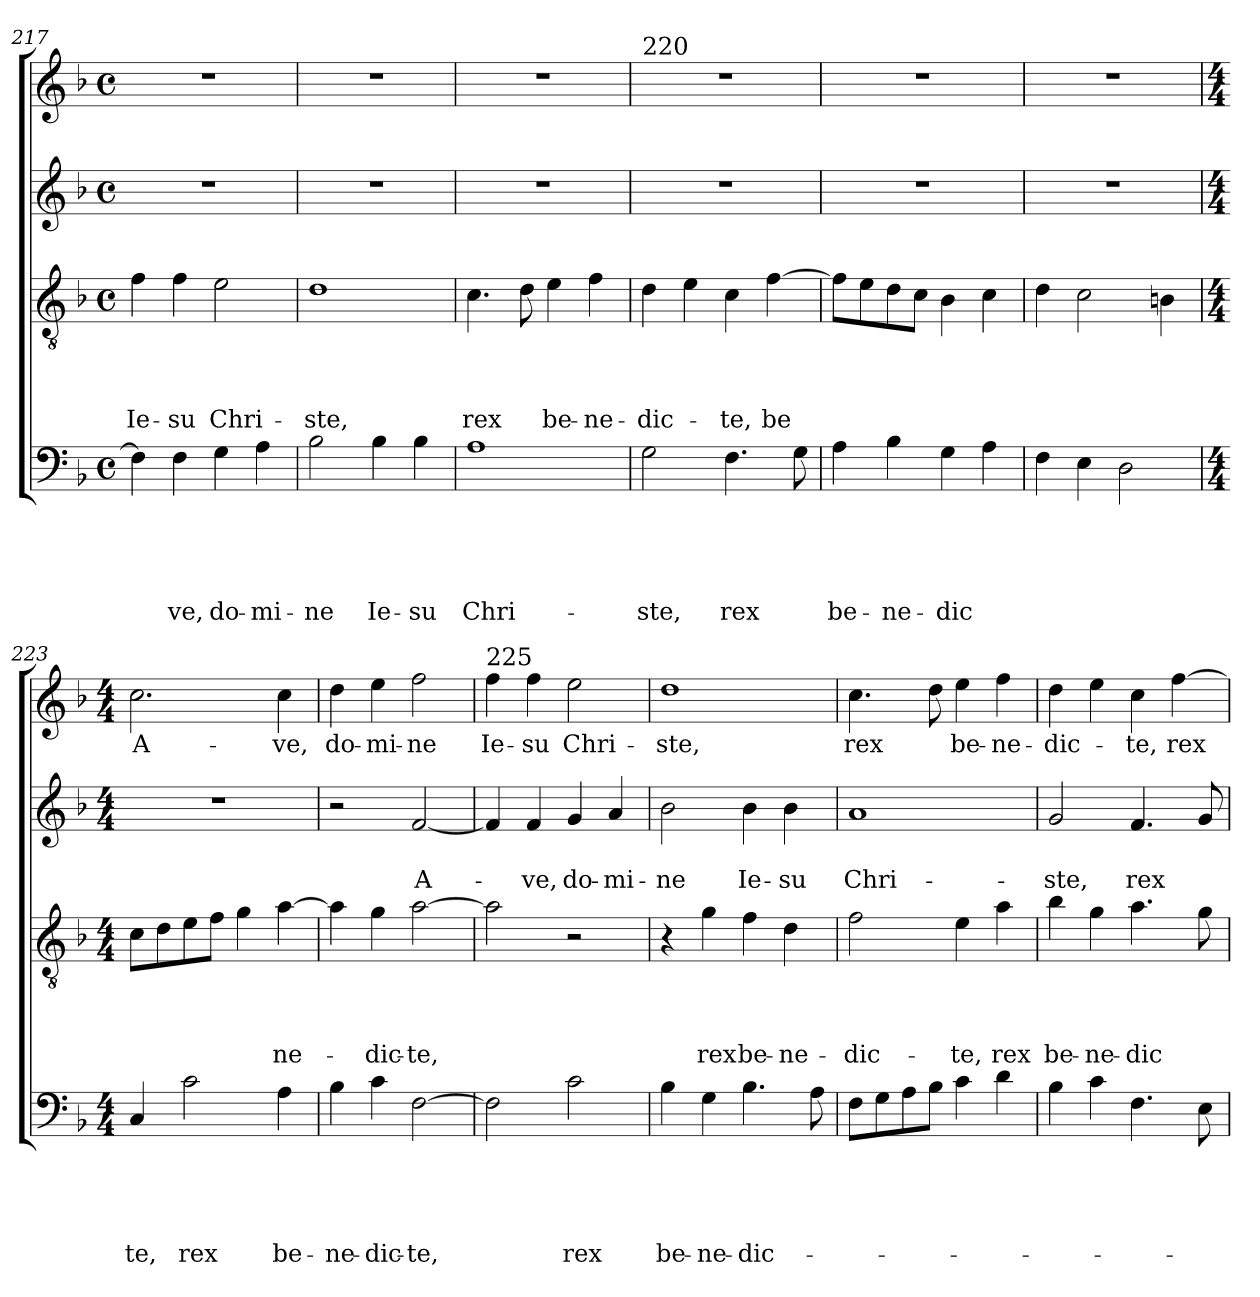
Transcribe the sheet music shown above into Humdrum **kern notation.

**kern	**text	**text	**text	**text	**text	**kern	**text	**text	**text	**text	**kern	**text	**text	**kern	**text
*part4	*part4	*part4	*part4	*part4	*part4	*part3	*part3	*part3	*part3	*part3	*part2	*part2	*part2	*part1	*part1
*staff4	*staff4	*staff4	*staff4	*staff4	*staff4	*staff3	*staff3	*staff3	*staff3	*staff3	*staff2	*staff2	*staff2	*staff1	*staff1
*clefF4	*	*	*	*	*	*clefGv2	*	*	*	*	*clefG2	*	*	*clefG2	*
*k[b-]	*	*	*	*	*	*k[b-]	*	*	*	*	*k[b-]	*	*	*k[b-]	*
*F:	*	*	*	*	*	*F:	*	*	*	*	*F:	*	*	*F:	*
*M4/4	*	*	*	*	*	*M4/4	*	*	*	*	*M4/4	*	*	*M4/4	*
*met(c)	*	*	*	*	*	*met(c)	*	*	*	*	*met(c)	*	*	*met(c)	*
=217	=217	=217	=217	=217	=217	=217	=217	=217	=217	=217	=217	=217	=217	=217	=217
!	!	!	!	!	!	!	!	!	!	!LO:LY:b	!	!	!	!	!
4F\]	.	.	.	.	.	4f\	.	.	.	Ie-	1r	.	.	1r	.
!	!	!	!	!	!LO:LY:b	!	!	!	!	!LO:LY:b	!	!	!	!	!
4F\	.	.	.	.	-ve,	4f\	.	.	.	-su	.	.	.	.	.
!	!	!	!	!	!LO:LY:b	!	!	!	!	!LO:LY:b	!	!	!	!	!
4G\	.	.	.	.	do-	2e\	.	.	.	Chri-	.	.	.	.	.
!	!	!	!	!	!LO:LY:b	!	!	!	!	!	!	!	!	!	!
4A\	.	.	.	.	-mi-	.	.	.	.	.	.	.	.	.	.
=218	=218	=218	=218	=218	=218	=218	=218	=218	=218	=218	=218	=218	=218	=218	=218
!	!	!	!	!	!LO:LY:b	!	!	!	!	!LO:LY:b	!	!	!	!	!
2B-\	.	.	.	.	-ne	1d	.	.	.	-ste,	1r	.	.	1r	.
!	!	!	!	!	!LO:LY:b	!	!	!	!	!	!	!	!	!	!
4B-\	.	.	.	.	Ie-	.	.	.	.	.	.	.	.	.	.
!	!	!	!	!	!LO:LY:b	!	!	!	!	!	!	!	!	!	!
4B-\	.	.	.	.	-su	.	.	.	.	.	.	.	.	.	.
=219	=219	=219	=219	=219	=219	=219	=219	=219	=219	=219	=219	=219	=219	=219	=219
!	!	!	!	!	!LO:LY:b	!	!	!	!	!LO:LY:b	!	!	!	!	!
1A	.	.	.	.	Chri-	4.c\	.	.	.	rex	1r	.	.	1r	.
.	.	.	.	.	.	8d\	.	.	.	.	.	.	.	.	.
!	!	!	!	!	!	!	!	!	!	!LO:LY:b	!	!	!	!	!
.	.	.	.	.	.	4e\	.	.	.	be-	.	.	.	.	.
!	!	!	!	!	!	!	!	!	!	!LO:LY:b	!	!	!	!	!
.	.	.	.	.	.	4f\	.	.	.	-ne-	.	.	.	.	.
=220	=220	=220	=220	=220	=220	=220	=220	=220	=220	=220	=220	=220	=220	=220	=220
!	!	!	!	!	!	!	!	!	!	!	!	!	!	!LO:TX:a:t=220	!
!	!	!	!	!	!LO:LY:b	!	!	!	!	!LO:LY:b	!	!	!	!	!
2G\	.	.	.	.	-ste,	4d\	.	.	.	-dic-	1r	.	.	1r	.
.	.	.	.	.	.	4e\	.	.	.	.	.	.	.	.	.
!	!	!	!	!	!LO:LY:b	!	!	!	!	!LO:LY:b	!	!	!	!	!
4.F\	.	.	.	.	rex	4c\	.	.	.	-te,	.	.	.	.	.
!	!	!	!	!	!	!	!	!	!	!LO:LY:b	!	!	!	!	!
.	.	.	.	.	.	[4f\	.	.	.	be	.	.	.	.	.
8G\	.	.	.	.	.	.	.	.	.	.	.	.	.	.	.
=221	=221	=221	=221	=221	=221	=221	=221	=221	=221	=221	=221	=221	=221	=221	=221
!	!	!	!	!	!LO:LY:b	!	!	!	!	!	!	!	!	!	!
4A\	.	.	.	.	be-	8f\L]	.	.	.	.	1r	.	.	1r	.
.	.	.	.	.	.	8e\	.	.	.	.	.	.	.	.	.
!	!	!	!	!	!LO:LY:b	!	!	!	!	!	!	!	!	!	!
4B-\	.	.	.	.	-ne-	8d\	.	.	.	.	.	.	.	.	.
.	.	.	.	.	.	8c\J	.	.	.	.	.	.	.	.	.
!	!	!	!	!	!LO:LY:b	!	!	!	!	!	!	!	!	!	!
4G\	.	.	.	.	-dic	4B-\	.	.	.	.	.	.	.	.	.
4A\	.	.	.	.	.	4c\	.	.	.	.	.	.	.	.	.
=222	=222	=222	=222	=222	=222	=222	=222	=222	=222	=222	=222	=222	=222	=222	=222
4F\	.	.	.	.	.	4d\	.	.	.	.	1r	.	.	1r	.
4E\	.	.	.	.	.	2c\	.	.	.	.	.	.	.	.	.
2D\	.	.	.	.	.	.	.	.	.	.	.	.	.	.	.
.	.	.	.	.	.	4B\	.	.	.	.	.	.	.	.	.
!!LO:PB:g=z
=223	=223	=223	=223	=223	=223	=223	=223	=223	=223	=223	=223	=223	=223	=223	=223
*M4/4	*	*	*	*	*	*M4/4	*	*	*	*	*M4/4	*	*	*M4/4	*
!	!	!	!	!	!LO:LY:b	!	!	!	!	!	!	!	!	!	!LO:LY:b
4C/	.	.	.	.	­te,	8c\L	.	.	.	.	1r	.	.	2.cc\	A-
.	.	.	.	.	.	8d\	.	.	.	.	.	.	.	.	.
!	!	!	!	!	!LO:LY:b	!	!	!	!	!	!	!	!	!	!
2c\	.	.	.	.	rex	8e\	.	.	.	.	.	.	.	.	.
.	.	.	.	.	.	8f\J	.	.	.	.	.	.	.	.	.
.	.	.	.	.	.	4g\	.	.	.	.	.	.	.	.	.
!	!	!	!	!	!LO:LY:b	!	!	!	!	!LO:LY:b	!	!	!	!	!LO:LY:b
4A\	.	.	.	.	be-	[4a\	.	.	.	ne-	.	.	.	4cc\	-ve,
=224	=224	=224	=224	=224	=224	=224	=224	=224	=224	=224	=224	=224	=224	=224	=224
!	!	!	!	!	!LO:LY:b	!	!	!	!	!	!	!	!	!	!LO:LY:b
4B-\	.	.	.	.	-ne-	4a\]	.	.	.	.	2r	.	.	4dd\	do-
!	!	!	!	!	!LO:LY:b	!	!	!	!	!LO:LY:b	!	!	!	!	!LO:LY:b
4c\	.	.	.	.	-dic-	4g\	.	.	.	-dic-	.	.	.	4ee\	-mi-
!	!	!	!	!	!LO:LY:b	!	!	!	!	!LO:LY:b	!	!	!LO:LY:b	!	!LO:LY:b
[2F\	.	.	.	.	-te,	[2a\	.	.	.	-te,	[2f/	.	A-	2ff\	-ne
=225	=225	=225	=225	=225	=225	=225	=225	=225	=225	=225	=225	=225	=225	=225	=225
!	!	!	!	!	!	!	!	!	!	!	!	!	!	!LO:TX:a:t=225	!
!	!	!	!	!	!	!	!	!	!	!	!	!	!	!	!LO:LY:b
2F\]	.	.	.	.	.	2a\]	.	.	.	.	4f/]	.	.	4ff\	Ie-
!	!	!	!	!	!	!	!	!	!	!	!	!	!LO:LY:b	!	!LO:LY:b
.	.	.	.	.	.	.	.	.	.	.	4f/	.	-ve,	4ff\	-su
!	!	!	!	!	!LO:LY:b	!	!	!	!	!	!	!	!LO:LY:b	!	!LO:LY:b
2c\	.	.	.	.	rex	2r	.	.	.	.	4g/	.	do-	2ee\	Chri-
!	!	!	!	!	!	!	!	!	!	!	!	!	!LO:LY:b	!	!
.	.	.	.	.	.	.	.	.	.	.	4a/	.	-mi-	.	.
=226	=226	=226	=226	=226	=226	=226	=226	=226	=226	=226	=226	=226	=226	=226	=226
!	!	!	!	!	!LO:LY:b	!	!	!	!	!	!	!	!LO:LY:b	!	!LO:LY:b
4B-\	.	.	.	.	be-	4r	.	.	.	.	2b-\	.	-ne	1dd	-ste,
!	!	!	!	!	!LO:LY:b	!	!	!	!	!LO:LY:b	!	!	!	!	!
4G\	.	.	.	.	-ne-	4g\	.	.	.	rex	.	.	.	.	.
!	!	!	!	!	!LO:LY:b	!	!	!	!	!LO:LY:b	!	!	!LO:LY:b	!	!
4.B-\	.	.	.	.	-dic-	4f\	.	.	.	be-	4b-\	.	Ie-	.	.
!	!	!	!	!	!	!	!	!	!	!LO:LY:b	!	!	!LO:LY:b	!	!
.	.	.	.	.	.	4d\	.	.	.	-ne-	4b-\	.	-su	.	.
8A\	.	.	.	.	.	.	.	.	.	.	.	.	.	.	.
=227	=227	=227	=227	=227	=227	=227	=227	=227	=227	=227	=227	=227	=227	=227	=227
!	!	!	!	!	!	!	!	!	!	!LO:LY:b	!	!	!LO:LY:b	!	!LO:LY:b
8F\L	.	.	.	.	.	2f\	.	.	.	-dic-	1a	.	Chri-	4.cc\	rex
8G\	.	.	.	.	.	.	.	.	.	.	.	.	.	.	.
8A\	.	.	.	.	.	.	.	.	.	.	.	.	.	.	.
8B-\J	.	.	.	.	.	.	.	.	.	.	.	.	.	8dd\	.
!	!	!	!	!	!	!	!	!	!	!LO:LY:b	!	!	!	!	!LO:LY:b
4c\	.	.	.	.	.	4e\	.	.	.	-te,	.	.	.	4ee\	be-
!	!	!	!	!	!	!	!	!	!	!LO:LY:b	!	!	!	!	!LO:LY:b
4d\	.	.	.	.	.	4a\	.	.	.	rex	.	.	.	4ff\	-ne-
=228	=228	=228	=228	=228	=228	=228	=228	=228	=228	=228	=228	=228	=228	=228	=228
!	!	!	!	!	!	!	!	!	!	!LO:LY:b	!	!	!LO:LY:b	!	!LO:LY:b
4B-\	.	.	.	.	.	4b-\	.	.	.	be-	2g/	.	-ste,	4dd\	-dic-
!	!	!	!	!	!	!	!	!	!	!LO:LY:b	!	!	!	!	!
4c\	.	.	.	.	.	4g\	.	.	.	-ne-	.	.	.	4ee\	.
!	!	!	!	!	!	!	!	!	!	!LO:LY:b	!	!	!LO:LY:b	!	!LO:LY:b
4.F\	.	.	.	.	.	4.a\	.	.	.	-dic	4.f/	.	rex	4cc\	-te,
!	!	!	!	!	!	!	!	!	!	!	!	!	!	!	!LO:LY:b
.	.	.	.	.	.	.	.	.	.	.	.	.	.	[4ff\	rex
8E\	.	.	.	.	.	8g\	.	.	.	.	8g/	.	.	.	.
=	=	=	=	=	=	=	=	=	=	=	=	=	=	=	=
*-	*-	*-	*-	*-	*-	*-	*-	*-	*-	*-	*-	*-	*-	*-	*-
